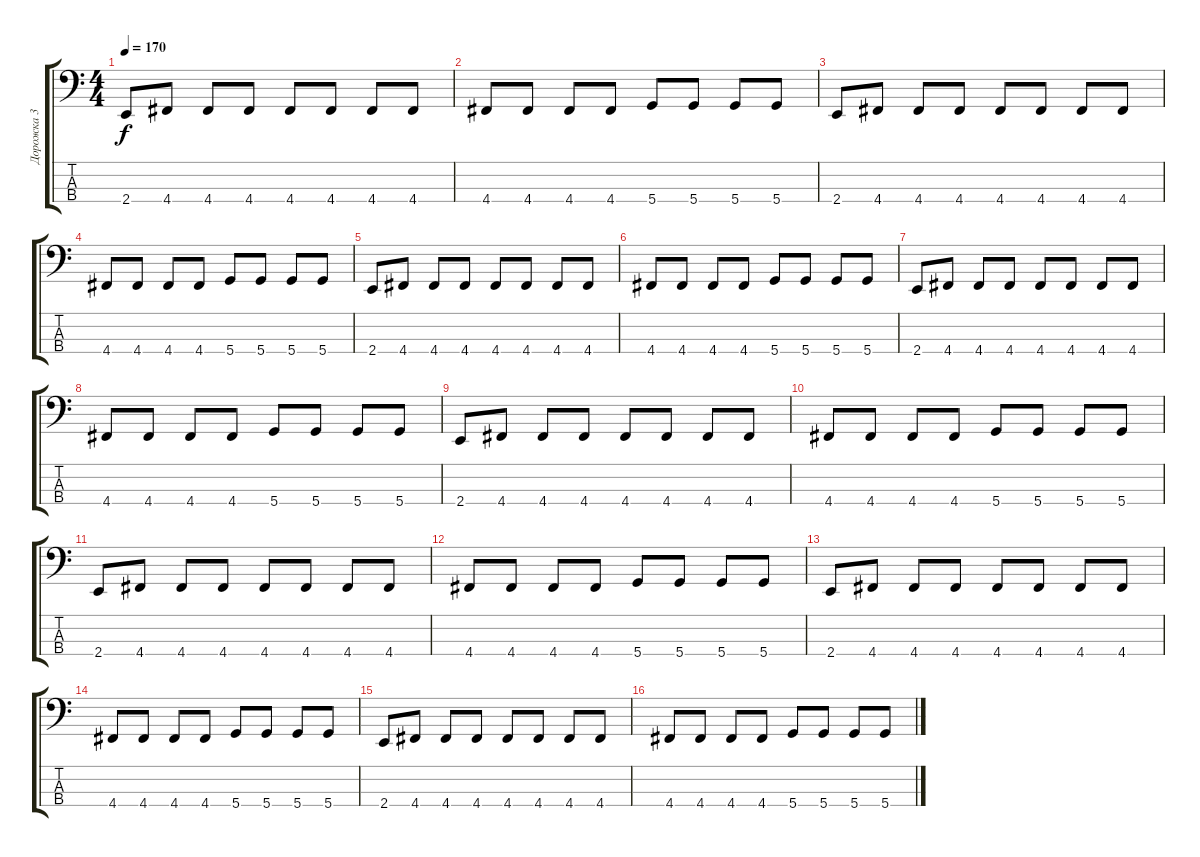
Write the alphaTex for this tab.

\track ("Дорожка 3" "Дорожка 3") {instrument electricbassfinger}
\staff {score tabs}
\tuning (G2 D2 A1 D1) {hide}
\ts (4 4)
\tempo 170
\clef f4
\ks c
2.4.8{dy f} 4.4.8 4.4.8 4.4.8 4.4.8 4.4.8 4.4.8 4.4.8 |
4.4.8 4.4.8 4.4.8 4.4.8 5.4.8 5.4.8 5.4.8 5.4.8 |
2.4.8 4.4.8 4.4.8 4.4.8 4.4.8 4.4.8 4.4.8 4.4.8 |
4.4.8 4.4.8 4.4.8 4.4.8 5.4.8 5.4.8 5.4.8 5.4.8 |
2.4.8 4.4.8 4.4.8 4.4.8 4.4.8 4.4.8 4.4.8 4.4.8 |
4.4.8 4.4.8 4.4.8 4.4.8 5.4.8 5.4.8 5.4.8 5.4.8 |
2.4.8 4.4.8 4.4.8 4.4.8 4.4.8 4.4.8 4.4.8 4.4.8 |
4.4.8 4.4.8 4.4.8 4.4.8 5.4.8 5.4.8 5.4.8 5.4.8 |
2.4.8 4.4.8 4.4.8 4.4.8 4.4.8 4.4.8 4.4.8 4.4.8 |
4.4.8 4.4.8 4.4.8 4.4.8 5.4.8 5.4.8 5.4.8 5.4.8 |
2.4.8 4.4.8 4.4.8 4.4.8 4.4.8 4.4.8 4.4.8 4.4.8 |
4.4.8 4.4.8 4.4.8 4.4.8 5.4.8 5.4.8 5.4.8 5.4.8 |
2.4.8 4.4.8 4.4.8 4.4.8 4.4.8 4.4.8 4.4.8 4.4.8 |
4.4.8 4.4.8 4.4.8 4.4.8 5.4.8 5.4.8 5.4.8 5.4.8 |
2.4.8 4.4.8 4.4.8 4.4.8 4.4.8 4.4.8 4.4.8 4.4.8 |
4.4.8 4.4.8 4.4.8 4.4.8 5.4.8 5.4.8 5.4.8 5.4.8
